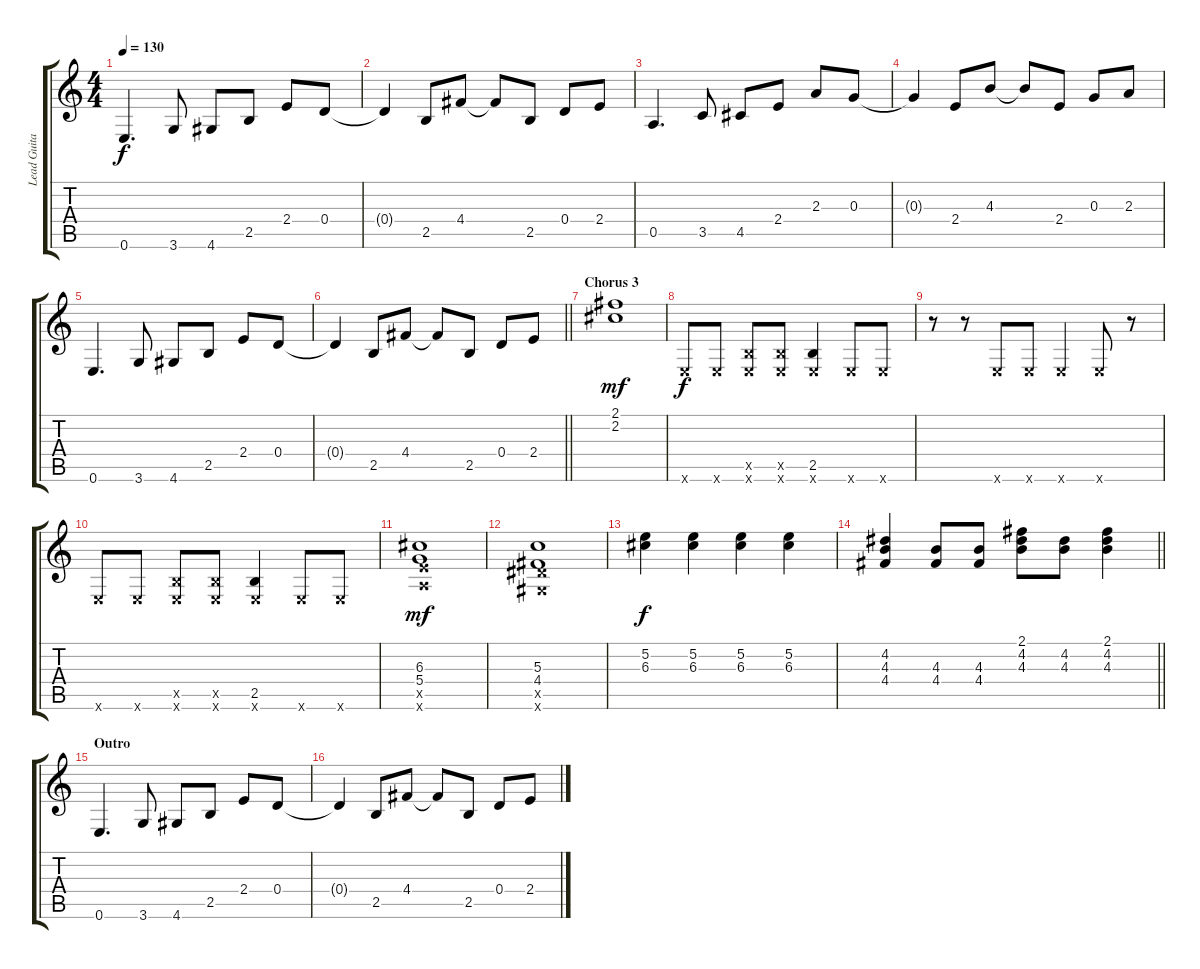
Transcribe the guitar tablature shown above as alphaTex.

\track ("Lead Guitar" "Lead Guita") {solo instrument distortionguitar}
\staff {score tabs}
\tuning (E4 B3 G3 D3 A2 E2) {hide}
\ts (4 4)
\tempo 130
\clef g2
\ks c
0.6.4{d dy f} 3.6.8 4.6.8 2.5.8 2.4.8 0.4.8 |
0.4{t}.4 2.5.8 4.4.8 4.4{t}.8 2.5.8 0.4.8 2.4.8 |
0.5.4{d} 3.5.8 4.5.8 2.4.8 2.3.8 0.3.8 |
0.3{t}.4 2.4.8 4.3.8 4.3{t}.8 2.4.8 0.3.8 2.3.8 |
0.6.4{d} 3.6.8 4.6.8 2.5.8 2.4.8 0.4.8 |
\barLineRight lightlight
0.4{t}.4 2.5.8 4.4.8 4.4{t}.8 2.5.8 0.4.8 2.4.8 |
\section ("" "Chorus 3")
(2.1 2.2).1{dy mf} |
0.6{x}.8{dy f} 0.6{x}.8 (2.5{x} 0.6{x}).8 (2.5{x} 0.6{x}).8 (2.5 0.6{x}).4 0.6{x}.8 0.6{x}.8 |
r.8 r.8 0.6{x}.8 0.6{x}.8 0.6{x}.4 0.6{x}.8 r.8 |
0.6{x}.8 0.6{x}.8 (2.5{x} 0.6{x}).8 (2.5{x} 0.6{x}).8 (2.5 0.6{x}).4 0.6{x}.8 0.6{x}.8 |
(6.3 5.4 7.5{x} 5.6{x}).1{dy mf} |
(5.3 4.4 6.5{x} 4.6{x}).1 |
(5.2 6.3).4{dy f} (5.2 6.3).4 (5.2 6.3).4 (5.2 6.3).4 |
\barLineRight lightlight
(4.2 4.3 4.4).4 (4.3 4.4).8 (4.3 4.4).8 (2.1 4.2 4.3).8 (4.2 4.3).8 (2.1 4.2 4.3).4 |
\section ("" "Outro")
0.6.4{d} 3.6.8 4.6.8 2.5.8 2.4.8 0.4.8 |
0.4{t}.4 2.5.8 4.4.8 4.4{t}.8 2.5.8 0.4.8 2.4.8
